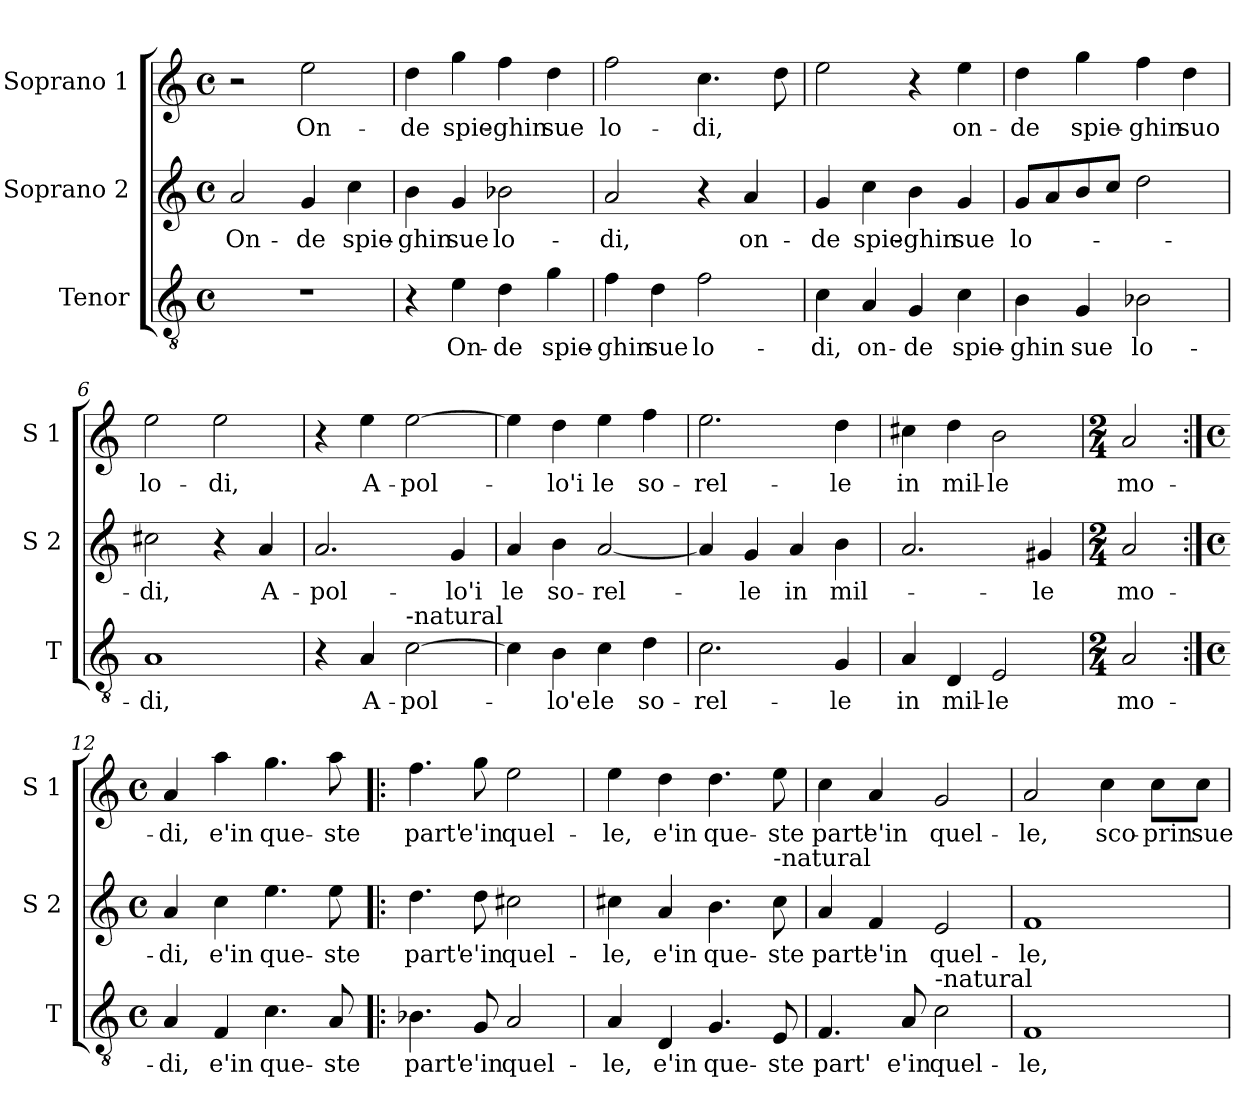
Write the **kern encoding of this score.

**kern	**text	**kern	**text	**kern	**text
*part3	*part3	*part2	*part2	*part1	*part1
*staff3	*staff3	*staff2	*staff2	*staff1	*staff1
*I"Tenor	*	*I"Soprano 2	*	*I"Soprano 1	*
*I'T	*	*I'S 2	*	*I'S 1	*
*clefGv2	*	*clefG2	*	*clefG2	*
*k[]	*	*k[]	*	*k[]	*
*C:	*	*C:	*	*C:	*
*M4/4	*	*M4/4	*	*M4/4	*
*met(c)	*	*met(c)	*	*met(c)	*
=1	=1	=1	=1	=1	=1
!	!	!	!LO:LY:b	!	!
1r	.	2a/	On-	2r	.
!	!	!	!LO:LY:b	!	!LO:LY:b
.	.	4g/	-de	2ee\	On-
!	!	!	!LO:LY:b	!	!
.	.	4cc\	spie-	.	.
=2	=2	=2	=2	=2	=2
!	!	!	!LO:LY:b	!	!LO:LY:b
4r	.	4b\	-ghin	4dd\	-de
!	!LO:LY:b	!	!LO:LY:b	!	!LO:LY:b
4e\	On-	4g/	sue	4gg\	spie-
!	!LO:LY:b	!	!LO:LY:b	!	!LO:LY:b
4d\	-de	2b-X\	lo-	4ff\	-ghin
!	!LO:LY:b	!	!	!	!LO:LY:b
4g\	spie-	.	.	4dd\	sue
=3	=3	=3	=3	=3	=3
!	!LO:LY:b	!	!LO:LY:b	!	!LO:LY:b
4f\	-ghin	2a/	-di,	2ff\	lo-
!	!LO:LY:b	!	!	!	!
4d\	sue	.	.	.	.
!	!LO:LY:b	!	!	!	!LO:LY:b
2f\	lo-	4r	.	4.cc\	-di,
!	!	!	!LO:LY:b	!	!
.	.	4a/	on-	.	.
.	.	.	.	8dd\	.
=4	=4	=4	=4	=4	=4
!	!LO:LY:b	!	!LO:LY:b	!	!
4c\	-di,	4g/	-de	2ee\	.
!	!LO:LY:b	!	!LO:LY:b	!	!
4A/	on-	4cc\	spie-	.	.
!	!LO:LY:b	!	!LO:LY:b	!	!
4G/	-de	4b\	-ghin	4r	.
!	!LO:LY:b	!	!LO:LY:b	!	!LO:LY:b
4c\	spie-	4g/	sue	4ee\	on-
!!LO:LB:g=z
=5	=5	=5	=5	=5	=5
!	!LO:LY:b	!	!LO:LY:b	!	!LO:LY:b
4B\	-ghin	8g/L	lo-	4dd\	-de
.	.	8a/	.	.	.
!	!LO:LY:b	!	!	!	!LO:LY:b
4G/	sue	8b/	.	4gg\	spie-
.	.	8cc/J	.	.	.
!	!LO:LY:b	!	!	!	!LO:LY:b
2B-X\	lo-	2dd\	.	4ff\	-ghin
!	!	!	!	!	!LO:LY:b
.	.	.	.	4dd\	suo
=6	=6	=6	=6	=6	=6
!	!LO:LY:b	!	!LO:LY:b	!	!LO:LY:b
1A	-di,	2cc#X\	-di,	2ee\	lo-
!	!	!	!	!	!LO:LY:b
.	.	4r	.	2ee\	-di,
!	!	!	!LO:LY:b	!	!
.	.	4a/	A-	.	.
=7	=7	=7	=7	=7	=7
!	!	!	!LO:LY:b	!	!
4r	.	2.a/	-pol-	4r	.
!	!LO:LY:b	!	!	!	!LO:LY:b
4A/	A-	.	.	4ee\	A-
!LO:TX:a:t=-natural	!	!	!	!	!
!	!LO:LY:b	!	!	!	!LO:LY:b
[2c\	-pol-	.	.	[2ee\	-pol-
!	!	!	!LO:LY:b	!	!
.	.	4g/	-lo'i	.	.
=8	=8	=8	=8	=8	=8
!	!	!	!LO:LY:b	!	!
4c\]	.	4a/	le	4ee\]	.
!	!LO:LY:b	!	!LO:LY:b	!	!LO:LY:b
4B\	-lo'e	4b\	so-	4dd\	-lo'i
!	!LO:LY:b	!	!LO:LY:b	!	!LO:LY:b
4c\	le	[2a/	-rel-	4ee\	le
!	!LO:LY:b	!	!	!	!LO:LY:b
4d\	so-	.	.	4ff\	so-
!!LO:LB:g=z
=9	=9	=9	=9	=9	=9
!	!LO:LY:b	!	!	!	!LO:LY:b
2.c\	-rel-	4a/]	.	2.ee\	-rel-
!	!	!	!LO:LY:b	!	!
.	.	4g/	-le	.	.
!	!	!	!LO:LY:b	!	!
.	.	4a/	in	.	.
!	!LO:LY:b	!	!LO:LY:b	!	!LO:LY:b
4G/	-le	4b\	mil-	4dd\	-le
=10	=10	=10	=10	=10	=10
!	!LO:LY:b	!	!	!	!LO:LY:b
4A/	in	2.a/	.	4cc#X\	in
!	!LO:LY:b	!	!	!	!LO:LY:b
4D/	mil-	.	.	4dd\	mil-
!	!LO:LY:b	!	!	!	!LO:LY:b
2E/	-le	.	.	2b\	-le
!	!	!	!LO:LY:b	!	!
.	.	4g#X/	-le	.	.
=11	=11	=11	=11	=11	=11
*M2/4	*	*M2/4	*	*M2/4	*
!	!LO:LY:b	!	!LO:LY:b	!	!LO:LY:b
2A/	mo-	2a/	mo-	2a/	mo-
=12:|!	=12:|!	=12:|!	=12:|!	=12:|!	=12:|!
*M4/4	*	*M4/4	*	*M4/4	*
*met(c)	*	*met(c)	*	*met(c)	*
!	!LO:LY:b	!	!LO:LY:b	!	!LO:LY:b
4A/	-di,	4a/	-di,	4a/	-di,
!	!LO:LY:b	!	!LO:LY:b	!	!LO:LY:b
4F/	e'in	4cc\	e'in	4aa\	e'in
!	!LO:LY:b	!	!LO:LY:b	!	!LO:LY:b
4.c\	que-	4.ee\	que-	4.gg\	que-
!	!LO:LY:b	!	!LO:LY:b	!	!LO:LY:b
8A/	-ste	8ee\	-ste	8aa\	-ste
!!LO:PB:g=z
=13!|:	=13!|:	=13!|:	=13!|:	=13!|:	=13!|:
!	!LO:LY:b	!	!LO:LY:b	!	!LO:LY:b
4.B-X\	part'	4.dd\	part'	4.ff\	part'
!	!LO:LY:b	!	!LO:LY:b	!	!LO:LY:b
8G/	e'in	8dd\	e'in	8gg\	e'in
!	!LO:LY:b	!	!LO:LY:b	!	!LO:LY:b
2A/	quel-	2cc#X\	quel-	2ee\	quel-
=14	=14	=14	=14	=14	=14
!	!LO:LY:b	!	!LO:LY:b	!	!LO:LY:b
4A/	-le,	4cc#X\	-le,	4ee\	-le,
!	!LO:LY:b	!	!LO:LY:b	!	!LO:LY:b
4D/	e'in	4a/	e'in	4dd\	e'in
!	!LO:LY:b	!	!LO:LY:b	!	!LO:LY:b
4.G/	que-	4.b\	que-	4.dd\	que-
!	!	!LO:TX:a:t=-natural	!	!	!
!	!LO:LY:b	!	!LO:LY:b	!	!LO:LY:b
8E/	-ste	8cc#\	-ste	8ee\	-ste
=15	=15	=15	=15	=15	=15
!	!LO:LY:b	!	!LO:LY:b	!	!LO:LY:b
4.F/	part'	4a/	part'	4cc\	part'
!	!	!	!LO:LY:b	!	!LO:LY:b
.	.	4f/	e'in	4a/	e'in
!	!LO:LY:b	!	!	!	!
8A/	e'in	.	.	.	.
!LO:TX:a:t=-natural	!	!	!	!	!
!	!LO:LY:b	!	!LO:LY:b	!	!LO:LY:b
2c\	quel-	2e/	quel-	2g/	quel-
=16	=16	=16	=16	=16	=16
!	!LO:LY:b	!	!LO:LY:b	!	!LO:LY:b
1F	-le,	1f	-le,	2a/	-le,
!	!	!	!	!	!LO:LY:b
.	.	.	.	4cc\	sco-
!	!	!	!	!	!LO:LY:b
.	.	.	.	8cc\L	-prin
!	!	!	!	!	!LO:LY:b
.	.	.	.	8cc\J	sue
=	=	=	=	=	=
*-	*-	*-	*-	*-	*-
